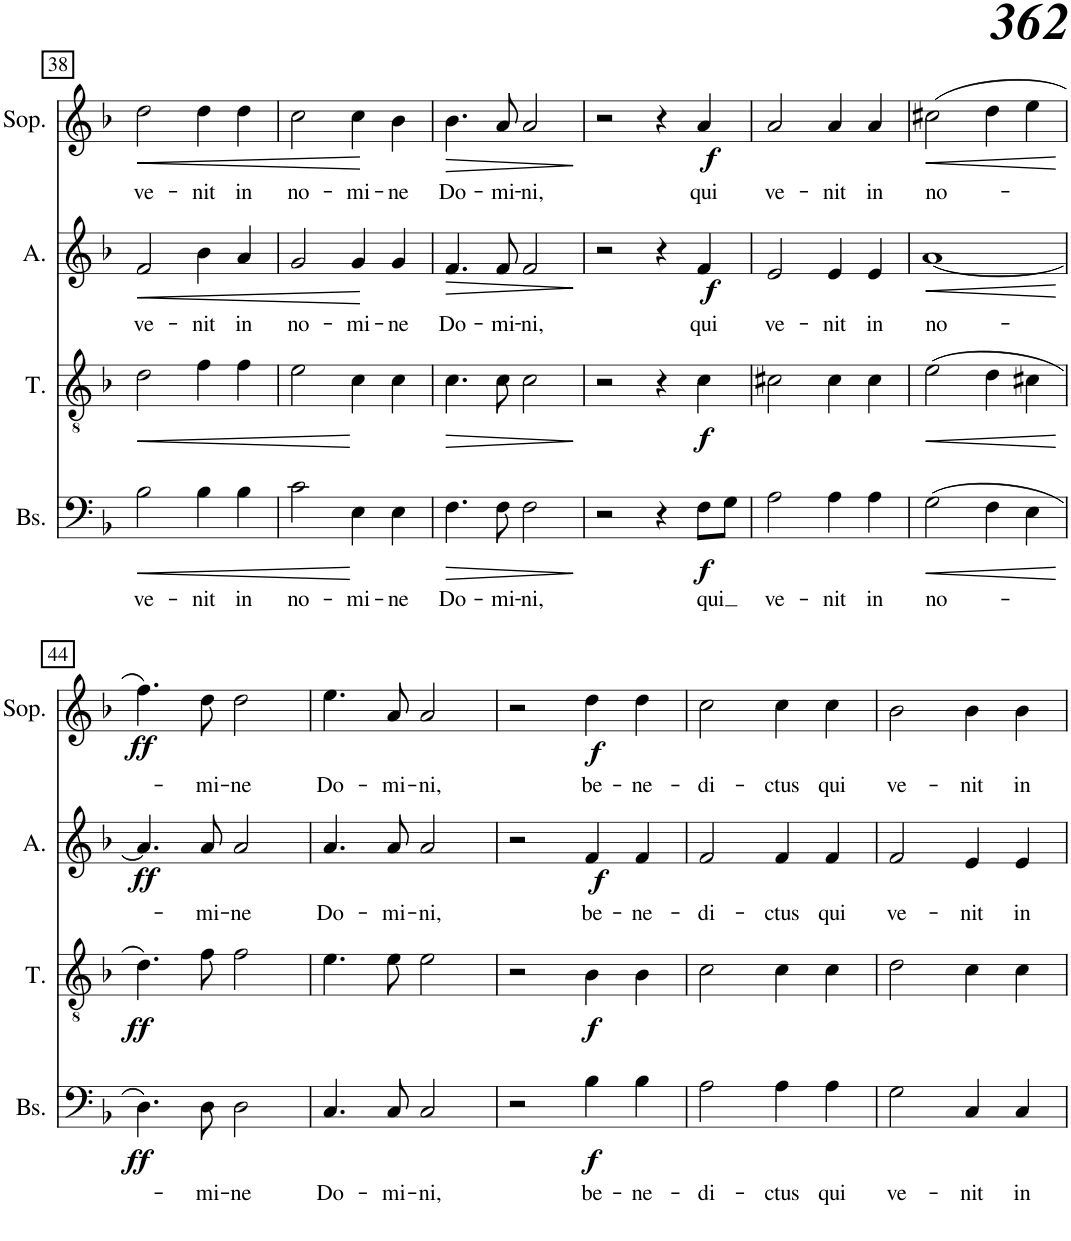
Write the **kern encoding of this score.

**kern	**text	**dynam	**kern	**dynam	**kern	**text	**dynam	**kern	**text	**dynam
*part4	*part4	*part4	*part3	*part3	*part2	*part2	*part2	*part1	*part1	*part1
*staff4	*staff4	*staff4	*staff3	*staff3	*staff2	*staff2	*staff2	*staff1	*staff1	*staff1
*I"Bas	*	*	*I"Tenor	*	*I"Alt	*	*	*I"Sopraan	*	*
*I'Bs.	*	*	*I'T.	*	*I'A.	*	*	*I'Sop.	*	*
!!LO:PB:g=z
*clefF4	*	*	*clefGv2	*	*clefG2	*	*	*clefG2	*	*
*k[b-]	*	*	*k[b-]	*	*k[b-]	*	*	*k[b-]	*	*
*M2/2	*	*	*M2/2	*	*M2/2	*	*	*M2/2	*	*
=38	=38	=38	=38	=38	=38	=38	=38	=38	=38	=38
!	!LO:LY:b	!LO:HP:b	!	!LO:HP:b	!	!LO:LY:b	!LO:HP:b	!	!LO:LY:b	!LO:HP:b
2B-\	ve-	<	2d\	<	2f/	ve-	<	2dd\	ve-	<
!	!LO:LY:b	!	!	!	!	!LO:LY:b	!	!	!LO:LY:b	!
4B-\	-nit	.	4f\	.	4b-\	-nit	.	4dd\	-nit	.
!	!LO:LY:b	!	!	!	!	!LO:LY:b	!	!	!LO:LY:b	!
4B-\	in	.	4f\	.	4a/	in	.	4dd\	in	.
.	.	[	.	[	.	.	[	.	.	[
=39	=39	=39	=39	=39	=39	=39	=39	=39	=39	=39
!	!LO:LY:b	!	!	!	!	!LO:LY:b	!	!	!LO:LY:b	!
2c\	no-	.	2e\	.	2g/	no-	.	2cc\	no-	.
!	!LO:LY:b	!	!	!	!	!LO:LY:b	!	!	!LO:LY:b	!
4E\	-mi-	.	4c\	.	4g/	-mi-	.	4cc\	-mi-	.
!	!LO:LY:b	!	!	!	!	!LO:LY:b	!	!	!LO:LY:b	!
4E\	-ne	.	4c\	.	4g/	-ne	.	4b-\	-ne	.
=40	=40	=40	=40	=40	=40	=40	=40	=40	=40	=40
!	!LO:LY:b	!LO:HP:b	!	!LO:HP:b	!	!LO:LY:b	!LO:HP:b	!	!LO:LY:b	!LO:HP:b
4.F\	Do-	>	4.c\	>	4.f/	Do-	>	4.b-\	Do-	>
!	!LO:LY:b	!	!	!	!	!LO:LY:b	!	!	!LO:LY:b	!
8F\	-mi-	.	8c\	.	8f/	-mi-	.	8a/	-mi-	.
!	!LO:LY:b	!	!	!	!	!LO:LY:b	!	!	!LO:LY:b	!
2F\	-ni,	.	2c\	.	2f/	-ni,	.	2a/	-ni,	.
.	.	]	.	]	.	.	]	.	.	]
=41	=41	=41	=41	=41	=41	=41	=41	=41	=41	=41
2r	.	.	2r	.	2r	.	.	2r	.	.
4r	.	.	4r	.	4r	.	.	4r	.	.
!	!LO:LY:b	!LO:DY:b	!	!LO:DY:b	!	!LO:LY:b	!LO:DY:b	!	!LO:LY:b	!LO:DY:b
8F\L	qui	f	4c\	f	4f/	qui	f	4a/	qui	f
8G\J	.	.	.	.	.	.	.	.	.	.
=42	=42	=42	=42	=42	=42	=42	=42	=42	=42	=42
!	!LO:LY:b	!	!	!	!	!LO:LY:b	!	!	!LO:LY:b	!
2A\	ve-	.	2c#X\	.	2e/	ve-	.	2a/	ve-	.
!	!LO:LY:b	!	!	!	!	!LO:LY:b	!	!	!LO:LY:b	!
4A\	-nit	.	4c#\	.	4e/	-nit	.	4a/	-nit	.
!	!LO:LY:b	!	!	!	!	!LO:LY:b	!	!	!LO:LY:b	!
4A\	in	.	4c#\	.	4e/	in	.	4a/	in	.
=43	=43	=43	=43	=43	=43	=43	=43	=43	=43	=43
!	!LO:LY:b	!LO:HP:b	!	!LO:HP:b	!	!LO:LY:b	!LO:HP:b	!	!LO:LY:b	!LO:HP:b
(2G\	no-	<	(2e\	<	[1a	no-	<	(2cc#X\	no-	<
4F\	.	.	4d\	.	.	.	.	4dd\	.	.
4E\	.	.	4c#X\	.	.	.	.	4ee\	.	.
.	.	[	.	[	.	.	[	.	.	[
!!LO:LB:g=z
=44	=44	=44	=44	=44	=44	=44	=44	=44	=44	=44
!	!	!LO:DY:b	!	!LO:DY:b	!	!	!LO:DY:b	!	!	!LO:DY:b
4.D\)	.	ff	4.d\)	ff	4.a/]	.	ff	4.ff\)	.	ff
!	!LO:LY:b	!	!	!	!	!LO:LY:b	!	!	!LO:LY:b	!
8D\	-mi-	.	8f\	.	8a/	-mi-	.	8dd\	-mi-	.
!	!LO:LY:b	!	!	!	!	!LO:LY:b	!	!	!LO:LY:b	!
2D\	-ne	.	2f\	.	2a/	-ne	.	2dd\	-ne	.
=45	=45	=45	=45	=45	=45	=45	=45	=45	=45	=45
!	!LO:LY:b	!	!	!	!	!LO:LY:b	!	!	!LO:LY:b	!
4.C/	Do-	.	4.e\	.	4.a/	Do-	.	4.ee\	Do-	.
!	!LO:LY:b	!	!	!	!	!LO:LY:b	!	!	!LO:LY:b	!
8C/	-mi-	.	8e\	.	8a/	-mi-	.	8a/	-mi-	.
!	!LO:LY:b	!	!	!	!	!LO:LY:b	!	!	!LO:LY:b	!
2C/	-ni,	.	2e\	.	2a/	-ni,	.	2a/	-ni,	.
=46	=46	=46	=46	=46	=46	=46	=46	=46	=46	=46
2r	.	.	2r	.	2r	.	.	2r	.	.
!	!LO:LY:b	!LO:DY:b	!	!LO:DY:b	!	!LO:LY:b	!LO:DY:b	!	!LO:LY:b	!LO:DY:b
4B-\	be-	f	4B-\	f	4f/	be-	f	4dd\	be-	f
!	!LO:LY:b	!	!	!	!	!LO:LY:b	!	!	!LO:LY:b	!
4B-\	-ne-	.	4B-\	.	4f/	-ne-	.	4dd\	-ne-	.
=47	=47	=47	=47	=47	=47	=47	=47	=47	=47	=47
!	!LO:LY:b	!	!	!	!	!LO:LY:b	!	!	!LO:LY:b	!
2A\	-di-	.	2c\	.	2f/	-di-	.	2cc\	-di-	.
!	!LO:LY:b	!	!	!	!	!LO:LY:b	!	!	!LO:LY:b	!
4A\	-ctus	.	4c\	.	4f/	-ctus	.	4cc\	-ctus	.
!	!LO:LY:b	!	!	!	!	!LO:LY:b	!	!	!LO:LY:b	!
4A\	qui	.	4c\	.	4f/	qui	.	4cc\	qui	.
=48	=48	=48	=48	=48	=48	=48	=48	=48	=48	=48
!	!LO:LY:b	!	!	!	!	!LO:LY:b	!	!	!LO:LY:b	!
2G\	ve-	.	2d\	.	2f/	ve-	.	2b-\	ve-	.
!	!LO:LY:b	!	!	!	!	!LO:LY:b	!	!	!LO:LY:b	!
4C/	-nit	.	4c\	.	4e/	-nit	.	4b-\	-nit	.
!	!LO:LY:b	!	!	!	!	!LO:LY:b	!	!	!LO:LY:b	!
4C/	in	.	4c\	.	4e/	in	.	4b-\	in	.
=	=	=	=	=	=	=	=	=	=	=
*-	*-	*-	*-	*-	*-	*-	*-	*-	*-	*-
